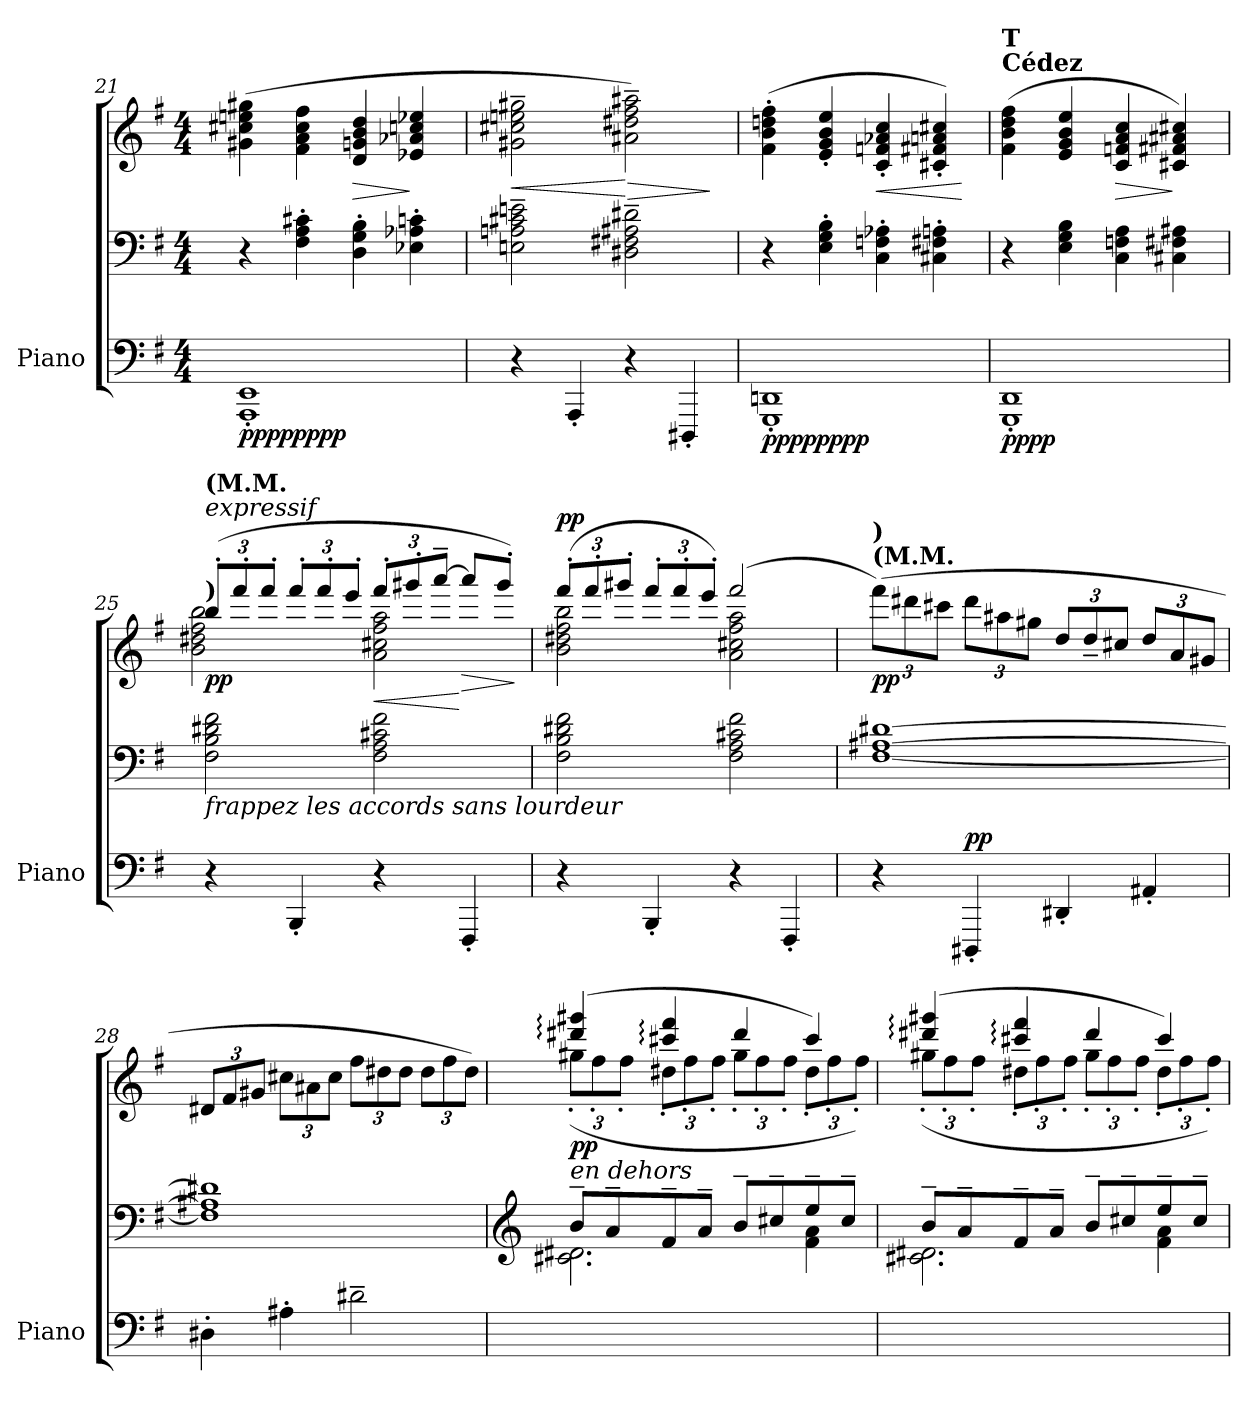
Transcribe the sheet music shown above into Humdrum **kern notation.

**kern	**kern	**kern	**dynam
*part1	*part1	*part1	*part1
*staff3	*staff2	*staff1	*staff1/2/3
*I"Piano	*	*	*
*I'Piano	*	*	*
*clefF4	*clefF4	*clefG2	*
*k[f#]	*k[f#]	*k[f#]	*
*M4/4	*M4/4	*M4/4	*
=21	=21	=21	=21
!	!	!	!LO:DY:b=3
!	!	!	!LO:DY:n=1:b=3
!	!	!	!LO:DY:n=2:b
1AAA' 1EE'	4r	(>4g#X\ 4cc#X\ 4een\ 4gg#X\	ppp ppp pp
.	4F#\' 4A\' 4c#X\'	4f#\ 4a\ 4cc#\ 4ff#\	.
!	!	!	!LO:HP:b
.	4D\' 4G\' 4B\'	4d/ 4gn/ 4b/ 4dd/	>
.	4E-X\' 4A-X\' 4cn\'	4e-X/ 4a-X/ 4ccn/ 4ee-X/	]
=22	=22	=22	=22
!	!	!	!LO:HP:b
4r	2En\~ 2An\~ 2c#X\~ 2en\~	2g#X\~ 2cc#X\~ 2een\~ 2gg#X\~	<
4AAA'/	.	.	.
!	!	!	!LO:HP:n=1:b
4r	2D#X\~ 2F#X\~ 2A#X\~ 2d#X\~	2a#X\~ 2dd#X\~ 2ff#\~ 2aa#X\~)	[ >
4DDD#X'/	.	.	.
.	.	.	]
=23	=23	=23	=23
!	!	!	!LO:DY:b=3
!	!	!	!LO:DY:n=1:b=3
!	!	!	!LO:DY:n=2:b
1GGG' 1DDn'	4r	(>4f#\' 4b\' 4ddn\' 4ff#\'	ppp ppp pp
.	4E\' 4G\' 4B\'	4e/' 4g/' 4b/' 4ee/'	.
!	!	!	!LO:HP:b
.	4C\' 4Fn\' 4A-X\'	4c/' 4fn/' 4a-X/' 4cc/'	<
.	4C#X\' 4F#X\' 4An\'	4c#X/' 4f#X/' 4an/' 4cc#X/')	.
.	.	.	[
!!LO:PB:g=z
=24	=24	=24	=24
!	!	!LO:TX:a:B:t=Cédez	!
!	!	!LO:TX:a:B:t=T	!
!	!	!	!LO:DY:b=3
!	!	!	!LO:DY:n=1:b
1GGG' 1DD'	4r	(>4f#\ 4b\ 4dd\ 4ff#\	pp pp
.	4E\ 4G\ 4B\	4e/ 4g/ 4b/ 4ee/	.
!	!	!	!LO:HP:b
.	4C\ 4Fn\ 4A\	4c/ 4fn/ 4a/ 4cc/	>
.	4C#X\ 4F#X\ 4A#X\	4c#X/ 4f#X/ 4a#X/ 4cc#X/)	]
=25	=25	=25	=25
*	*	*Xbrackettup	*
*	*	*MM52	*
*	*	*^	*
!	!	!LO:TX:a:i:t=expressif	!	!
!	!	!LO:TX:a:B:t=(M.M.	!	!
!	!	!LO:TX:a:B:t=)	!	!
!	!LO:TX:b:i:t=frappez les accords sans lourdeur	!	!	!
!	!	!	!	!LO:DY:b
4r	2F#\ 2B\ 2d#X\ 2f#\	(>12bb'/L	2b\ 2dd#X\ 2ff#\ 2bb\	pp
.	.	12fff#'/	.	.
.	.	12fff#'/J	.	.
4BBB'/	.	12fff#'/L	.	.
.	.	12fff#'/	.	.
.	.	12eee'/J	.	.
!	!	!	!	!LO:HP:b
4r	2F#\ 2A\ 2c#X\ 2f#\	12fff#'/L	2a\ 2cc#X\ 2ff#\ 2aa\	<
.	.	12ggg#X'/	.	.
.	.	[12aaa~/J	.	.
!	!	!	!	!LO:HP:n=1:b
4FFF#'/	.	8aaa/L]	.	[ >
.	.	8ggg#'/J)	.	.
*	*	*v	*v	*
.	.	.	]
=26	=26	=26	=26
*	*	*^	*
!	!	!	!	!LO:DY:a
4r	2F#\ 2B\ 2d#X\ 2f#\	(>12fff#'/L	2b\ 2dd#X\ 2ff#\ 2bb\	pp
.	.	12fff#'/	.	.
.	.	12ggg#X'/J	.	.
4BBB'/	.	12fff#'/L	.	.
.	.	12fff#'/	.	.
.	.	12eee'/J)	.	.
4r	2F#\ 2A\ 2c#X\ 2f#\	(>2fff#/	2a\ 2cc#X\ 2ff#\ 2aa\	.
4FFF#'/	.	.	.	.
*	*	*v	*v	*
!!LO:LB:g=z
=27	=27	=27	=27
*	*	*MM66	*
!	!	!LO:TX:a:B:t=(M.M.	!
!	!	!LO:TX:a:B:t=)	!
!	!	!	!LO:DY:b
4r	[1F# [1A#X [1d#X	(<12fff#\L)	pp
.	.	12ddd#X\	.
.	.	12ccc#X\J	.
!	!	!	!LO:DY:a=3
4DDD#X'/	.	12ddd#\L	pp
.	.	12aa#X\	.
.	.	12gg#X\J	.
4DD#X'/	.	12dd/L	.
.	.	12dd~/	.
.	.	12cc#X/J	.
4AA#X'/	.	12dd/L	.
.	.	12a/	.
.	.	12g#X/J	.
=28	=28	=28	=28
4D#X'\	1F#] 1A#X] 1d#X]	12d#X/L	.
.	.	12f#/	.
.	.	12g#X/J	.
4A#X'\	.	12cc#X\L	.
.	.	12a#X\	.
.	.	12cc#\J	.
2d#X~\	.	12ff#\L	.
.	.	12dd#X\	.
.	.	12dd#\J	.
.	.	12dd#\L	.
.	.	12ff#\	.
.	.	12dd#\J)	.
=29	=29	=29	=29
*	*clefG2	*	*
*	*^	*^	*
!	!LO:TX:a:i:t=en dehors	!	!	!	!
!	!	!	!	!	!LO:DY:b
1ryy	8b~/L	2.c#X\ 2.d#X\	(>4ddd#X/: 4ggg#X/:	(<12gg#X'\L	pp
.	.	.	.	12ff#'\	.
.	8a~/	.	.	.	.
.	.	.	.	12ff#'\J	.
.	8f#~/	.	4ccc#X/: 4fff#/:	12dd#X'\L	.
.	.	.	.	12ff#'\	.
.	8a~/J	.	.	.	.
.	.	.	.	12ff#'\J	.
.	8b~/L	.	4ddd#:/	12gg#'\L	.
.	.	.	.	12ff#'\	.
.	8cc#X~/	.	.	.	.
.	.	.	.	12ff#'\J	.
.	8ee~/	4f#\ 4a\	4ccc#:/)	12dd#'\L	.
.	.	.	.	12ff#'\	.
.	8cc#~/J	.	.	.	.
.	.	.	.	12ff#'\J)	.
!!LO:LB:g=z	!!
=30	=30	=30	=30	=30	=30
1ryy	8b~/L	2.c#X\ 2.d#X\	(>4ddd#X/: 4ggg#X/:	(<12gg#X'\L	.
.	.	.	.	12ff#'\	.
.	8a~/	.	.	.	.
.	.	.	.	12ff#'\J	.
.	8f#~/	.	4ccc#X/: 4fff#/:	12dd#X'\L	.
.	.	.	.	12ff#'\	.
.	8a~/J	.	.	.	.
.	.	.	.	12ff#'\J	.
.	8b~/L	.	4ddd#:/	12gg#'\L	.
.	.	.	.	12ff#'\	.
.	8cc#X~/	.	.	.	.
.	.	.	.	12ff#'\J	.
.	8ee~/	4f#\ 4a\	4ccc#:/)	12dd#'\L	.
.	.	.	.	12ff#'\	.
.	8cc#~/J	.	.	.	.
.	.	.	.	12ff#'\J)	.
*	*v	*v	*	*	*
*	*	*v	*v	*
=	=	=	=
*-	*-	*-	*-
